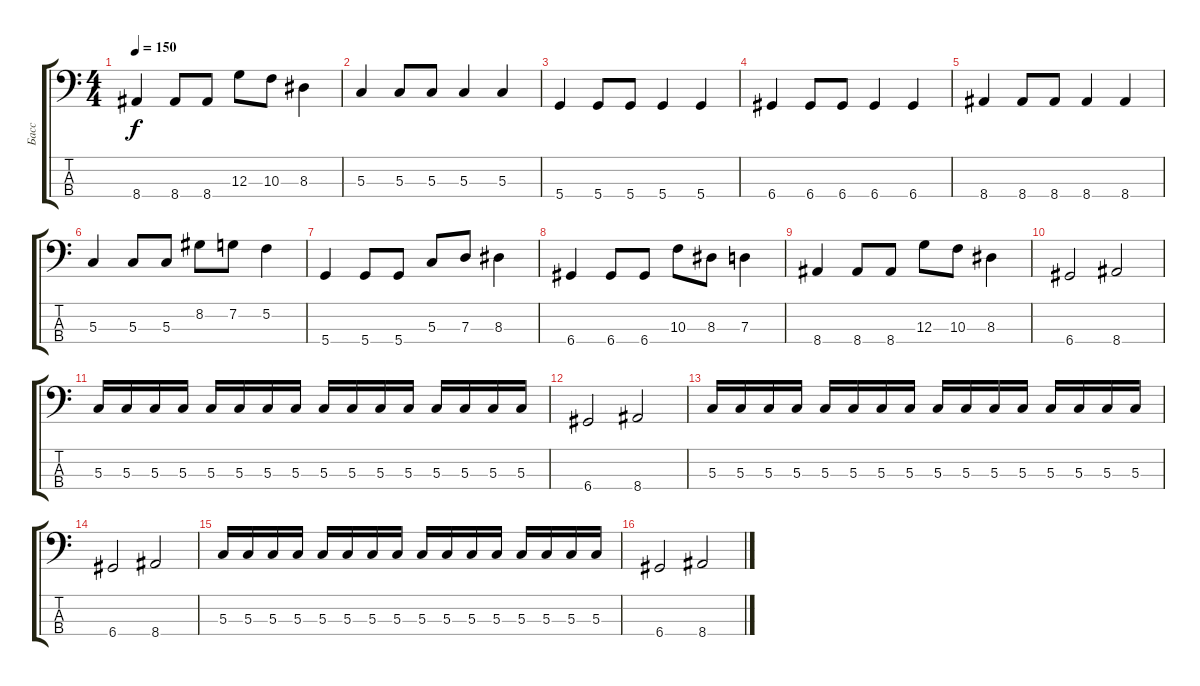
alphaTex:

\track ("Басс" "Басс") {instrument electricbassfinger}
\staff {score tabs}
\tuning (F2 C2 G1 D1) {hide}
\ts (4 4)
\tempo 150
\clef f4
\ks c
8.4.4{dy f} 8.4.8 8.4.8 12.3.8 10.3.8 8.3.4 |
5.3.4 5.3.8 5.3.8 5.3.4 5.3.4 |
5.4.4 5.4.8 5.4.8 5.4.4 5.4.4 |
6.4.4 6.4.8 6.4.8 6.4.4 6.4.4 |
8.4.4 8.4.8 8.4.8 8.4.4 8.4.4 |
5.3.4 5.3.8 5.3.8 8.2.8 7.2.8 5.2.4 |
5.4.4 5.4.8 5.4.8 5.3.8 7.3.8 8.3.4 |
6.4.4 6.4.8 6.4.8 10.3.8 8.3.8 7.3.4 |
8.4.4 8.4.8 8.4.8 12.3.8 10.3.8 8.3.4 |
6.4.2 8.4.2 |
5.3.16 5.3.16 5.3.16 5.3.16 5.3.16 5.3.16 5.3.16 5.3.16 5.3.16 5.3.16 5.3.16 5.3.16 5.3.16 5.3.16 5.3.16 5.3.16 |
6.4.2 8.4.2 |
5.3.16 5.3.16 5.3.16 5.3.16 5.3.16 5.3.16 5.3.16 5.3.16 5.3.16 5.3.16 5.3.16 5.3.16 5.3.16 5.3.16 5.3.16 5.3.16 |
6.4.2 8.4.2 |
5.3.16 5.3.16 5.3.16 5.3.16 5.3.16 5.3.16 5.3.16 5.3.16 5.3.16 5.3.16 5.3.16 5.3.16 5.3.16 5.3.16 5.3.16 5.3.16 |
6.4.2 8.4.2
